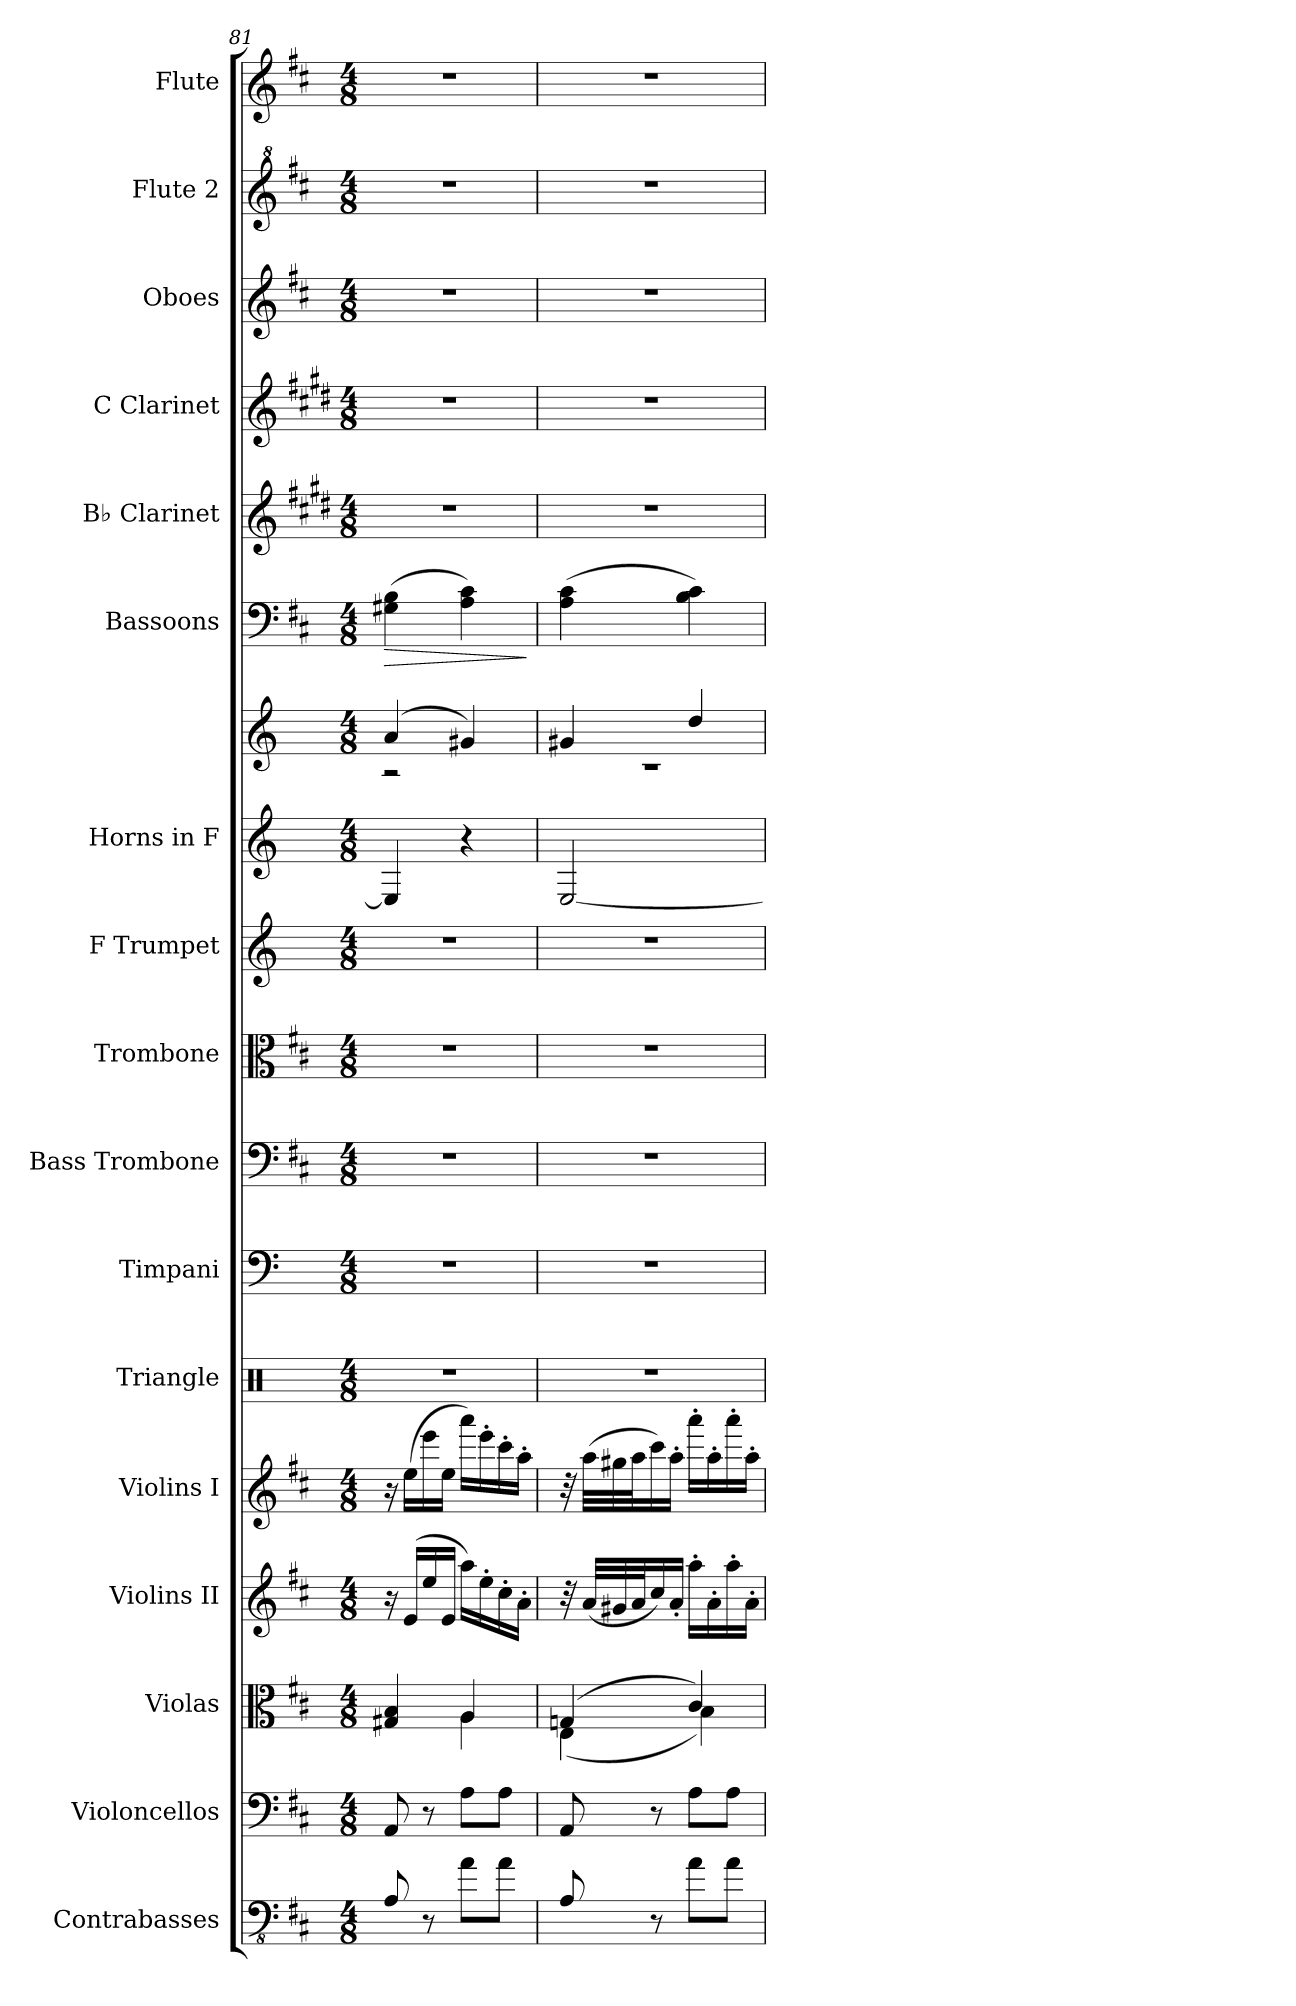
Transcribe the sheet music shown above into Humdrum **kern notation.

**kern	**kern	**kern	**kern	**kern	**kern	**kern	**kern	**kern	**kern	**kern	**kern	**dynam	**kern	**dynam	**kern	**kern	**kern	**kern	**kern
*part17	*part16	*part15	*part14	*part13	*part12	*part11	*part10	*part9	*part8	*part7	*part7	*part7	*part6	*part6	*part5	*part4	*part3	*part2	*part1
*staff18	*staff17	*staff16	*staff15	*staff14	*staff13	*staff12	*staff11	*staff10	*staff9	*staff8	*staff7	*staff7/8	*staff6	*staff6	*staff5	*staff4	*staff3	*staff2	*staff1
*I"Contrabasses	*I"Violoncellos	*I"Violas	*I"Violins II	*I"Violins I	*I"Triangle	*I"Timpani	*I"Bass Trombone	*I"Trombone	*I"F Trumpet	*I"Horns in F	*	*	*I"Bassoons	*	*I"B♭ Clarinet	*I"C Clarinet	*I"Oboes	*I"Flute 2	*I"Flute
*I'Cb.	*I'Vc.	*I'Vla.	*I'Vln. II	*I'Vln. I	*I'Trgl.	*I'Timp.	*I'B. Tbn.	*I'Tbn.	*I'F Tpt.	*	*	*	*I'Bsn.	*	*I'B♭ Cl.	*I'C Cl.	*I'Ob.	*I'Fl. 2	*I'Fl. 2
*clefFv4	*clefF4	*clefC3	*clefG2	*clefG2	*clefX	*clefF4	*clefF4	*clefC3	*clefG2	*clefG2	*clefG2	*	*clefF4	*	*clefG2	*clefG2	*clefG2	*clefG^2	*clefG2
*ITrd7c12	*	*	*	*	*	*	*	*	*ITrd-3c-5	*ITrd4c7	*ITrd4c7	*	*	*	*ITrd1c2	*ITrd1c2	*	*	*
*k[f#c#]	*k[f#c#]	*k[f#c#]	*k[f#c#]	*k[f#c#]	*k[]	*k[]	*k[f#c#]	*k[f#c#]	*k[b-]	*k[b-]	*k[b-]	*	*k[f#c#]	*	*k[f#c#]	*k[f#c#]	*k[f#c#]	*k[f#c#]	*k[f#c#]
*M4/8	*M4/8	*M4/8	*M4/8	*M4/8	*M4/8	*M4/8	*M4/8	*M4/8	*M4/8	*M4/8	*M4/8	*	*M4/8	*	*M4/8	*M4/8	*M4/8	*M4/8	*M4/8
=81	=81	=81	=81	=81	=81	=81	=81	=81	=81	=81	=81	=81	=81	=81	=81	=81	=81	=81	=81
*	*	*^	*	*	*	*	*	*	*	*	*	*	*	*	*	*	*	*	*
!	!	!	!	!	!	!	!	!	!	!	!	!	!LO:HP:b	!	!LO:HP:b	!	!	!	!	!
*	*	*	*	*	*	*	*	*	*	*	*	*^	*	*	*	*	*	*	*	*
8AAA/	8AA/	4G#X/ 4B/	4ryy	16r	16r	2r	2r	2r	2r	2r	4AA/]	(>4d/	2r	>	(>4G#X\ 4B\	>	2r	2r	2r	2r	2r
.	.	.	.	(>16e/LL	(>16ee\LL	.	.	.	.	.	.	.	.	.	.	.	.	.	.	.	.
8r	8r	.	.	16ee/	16eee\	.	.	.	.	.	.	.	.	.	.	.	.	.	.	.	.
.	.	.	.	16e/JJ	16ee\JJ	.	.	.	.	.	.	.	.	.	.	.	.	.	.	.	.
8AA\L	8A\L	4A/	4A\	16aa\LL)	16aaa\LL)	.	.	.	.	.	4r	4c#X/)	.	.	4A\ 4c#\)	.	.	.	.	.	.
.	.	.	.	16ee'\	16eee'\	.	.	.	.	.	.	.	.	.	.	.	.	.	.	.	.
8AA\J	8A\J	.	.	16cc#'\	16ccc#'\	.	.	.	.	.	.	.	.	.	.	.	.	.	.	.	.
.	.	.	.	16a'\JJ	16aa'\JJ	.	.	.	.	.	.	.	.	.	.	.	.	.	.	.	.
*	*	*v	*v	*	*	*	*	*	*	*	*	*v	*v	*	*	*	*	*	*	*	*
.	.	.	.	.	.	.	.	.	.	.	.	]	.	]	.	.	.	.	.
=82	=82	=82	=82	=82	=82	=82	=82	=82	=82	=82	=82	=82	=82	=82	=82	=82	=82	=82	=82
*	*	*^	*	*	*	*	*	*	*	*	*^	*	*	*	*	*	*	*	*
8AAA/	8AA/	(>4Gn/	(<4E\	32r	32r	2r	2r	2r	2r	2r	[2AA/	4c#X/	2r	.	(>4A\ 4c#\	.	2r	2r	2r	2r	2r
.	.	.	.	(<32a/LLL	(>32aa\LLL	.	.	.	.	.	.	.	.	.	.	.	.	.	.	.	.
.	.	.	.	32g#X/	32gg#X\	.	.	.	.	.	.	.	.	.	.	.	.	.	.	.	.
.	.	.	.	32a/J	32aa\J	.	.	.	.	.	.	.	.	.	.	.	.	.	.	.	.
8r	8r	.	.	16cc#/)	16ccc#\)	.	.	.	.	.	.	.	.	.	.	.	.	.	.	.	.
.	.	.	.	16a'/JJ	16aa'\JJ	.	.	.	.	.	.	.	.	.	.	.	.	.	.	.	.
8AA\L	8A\L	4c#/)	4B\)	16aa'\LL	16aaa'\LL	.	.	.	.	.	.	4g/	.	.	4B\ 4c#\)	.	.	.	.	.	.
.	.	.	.	16a'\	16aa'\	.	.	.	.	.	.	.	.	.	.	.	.	.	.	.	.
8AA\J	8A\J	.	.	16aa'\	16aaa'\	.	.	.	.	.	.	.	.	.	.	.	.	.	.	.	.
.	.	.	.	16a'\JJ	16aa'\JJ	.	.	.	.	.	.	.	.	.	.	.	.	.	.	.	.
*	*	*v	*v	*	*	*	*	*	*	*	*	*v	*v	*	*	*	*	*	*	*	*
=	=	=	=	=	=	=	=	=	=	=	=	=	=	=	=	=	=	=	=
*-	*-	*-	*-	*-	*-	*-	*-	*-	*-	*-	*-	*-	*-	*-	*-	*-	*-	*-	*-
